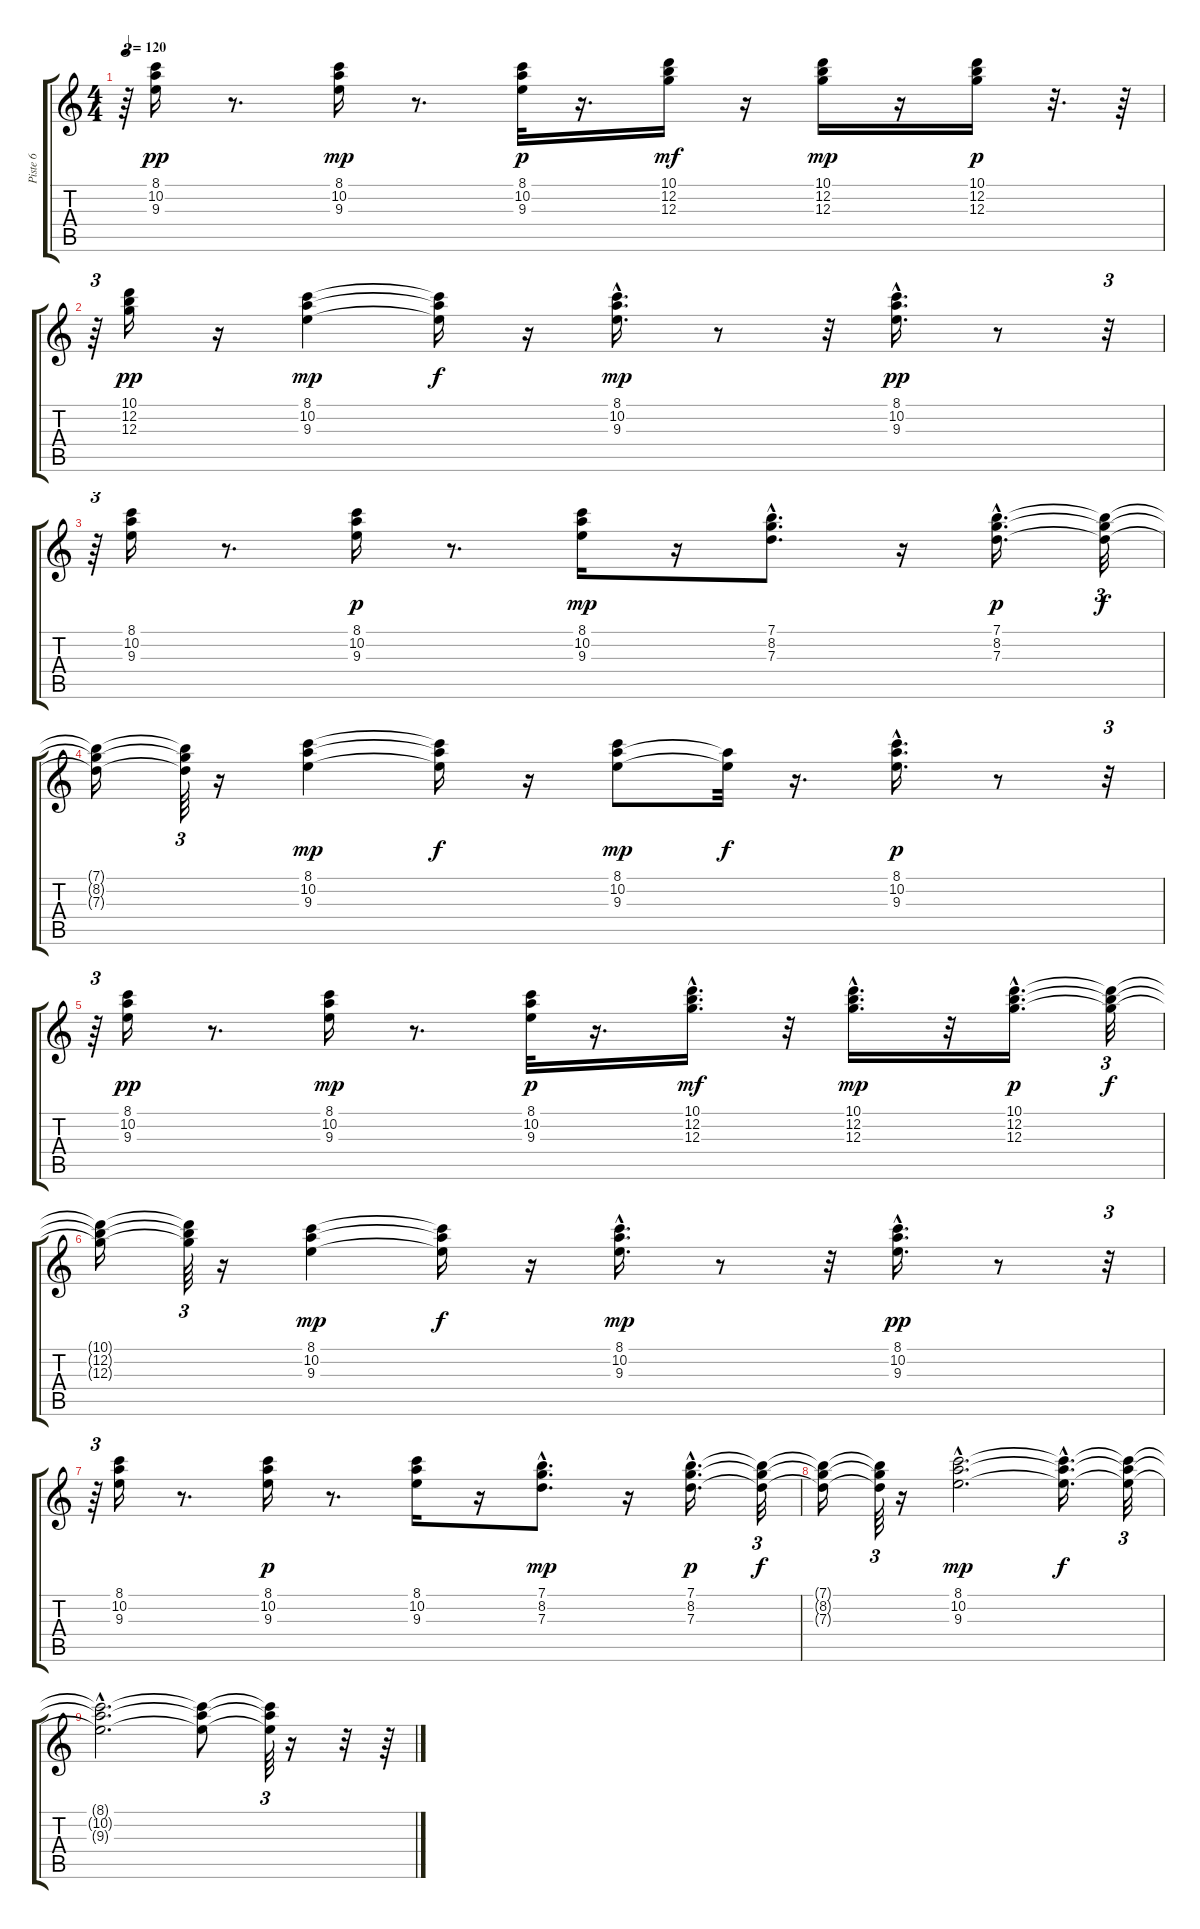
\track ("Piste 6" "Piste 6") {instrument electricbassfinger}
\staff {score tabs}
\tuning (E4 B3 G3 D3 A2 E2) {hide}
\ts (4 4)
\tempo 120
\clef g2
\ks c
r.64{tu (3 2) dy p} (8.1 10.2 9.3).16{dy pp} r.8{d} (8.1 10.2 9.3).16{dy mp} r.8{d} (8.1 10.2 9.3).32{dy p} r.16{d} (10.1 12.2 12.3).16{dy mf} r.16 (10.1 12.2 12.3).16{dy mp} r.16 (10.1 12.2 12.3).16{dy p} r.32{d} r.64 |
r.64{tu (3 2)} (10.1 12.2 12.3).16{dy pp} r.16 (8.1 10.2 9.3).4{dy mp} (8.1{t} 10.2{t} 9.3{t}).16{dy f} r.16 (8.1{hac} 10.2{hac} 9.3{hac}).16{d dy mp} r.8 r.32 (8.1{hac} 10.2{hac} 9.3{hac}).16{d dy pp} r.8 r.32{tu (3 2)} |
r.64{tu (3 2)} (8.1 10.2 9.3).16 r.8{d} (8.1 10.2 9.3).16{dy p} r.8{d} (8.1 10.2 9.3).16{dy mp} r.16 (7.1{hac} 8.2{hac} 7.3{hac}).8{d} r.16 (7.1{hac} 8.2{hac} 7.3{hac}).16{d dy p} (7.1{t} 8.2{t} 7.3{t}).32{tu (3 2) dy f} |
(7.1{t} 8.2{t} 7.3{t}).16 (7.1{t} 8.2{t} 7.3{t}).64{tu (3 2)} r.16 (8.1 10.2 9.3).4{dy mp} (8.1{t} 10.2{t} 9.3{t}).16{dy f} r.16 (8.1 10.2 9.3).8{dy mp} (10.2{t} 9.3{t}).32{dy f} r.16{d} (8.1{hac} 10.2{hac} 9.3{hac}).16{d dy p} r.8 r.32{tu (3 2)} |
r.64{tu (3 2)} (8.1 10.2 9.3).16{dy pp} r.8{d} (8.1 10.2 9.3).16{dy mp} r.8{d} (8.1 10.2 9.3).32{dy p} r.16{d} (10.1{hac} 12.2{hac} 12.3{hac}).16{d dy mf} r.32 (10.1{hac} 12.2{hac} 12.3{hac}).16{d dy mp} r.32 (10.1{hac} 12.2{hac} 12.3{hac}).16{d dy p} (10.1{t} 12.2{t} 12.3{t}).32{tu (3 2) dy f} |
(10.1{t} 12.2{t} 12.3{t}).16 (10.1{t} 12.2{t} 12.3{t}).64{tu (3 2)} r.16 (8.1 10.2 9.3).4{dy mp} (8.1{t} 10.2{t} 9.3{t}).16{dy f} r.16 (8.1{hac} 10.2{hac} 9.3{hac}).16{d dy mp} r.8 r.32 (8.1{hac} 10.2{hac} 9.3{hac}).16{d dy pp} r.8 r.32{tu (3 2)} |
r.64{tu (3 2)} (8.1 10.2 9.3).16 r.8{d} (8.1 10.2 9.3).16{dy p} r.8{d} (8.1 10.2 9.3).16 r.16 (7.1{hac} 8.2{hac} 7.3{hac}).8{d dy mp} r.16 (7.1{hac} 8.2{hac} 7.3{hac}).16{d dy p} (7.1{t} 8.2{t} 7.3{t}).32{tu (3 2) dy f} |
(7.1{t} 8.2{t} 7.3{t}).16 (7.1{t} 8.2{t} 7.3{t}).64{tu (3 2)} r.16 (8.1{hac} 10.2{hac} 9.3{hac}).2{d dy mp} (8.1{hac t} 10.2{hac t} 9.3{hac t}).16{d dy f} (8.1{t} 10.2{t} 9.3{t}).32{tu (3 2)} |
(8.1{hac t} 10.2{hac t} 9.3{hac t}).2{d} (8.1{t} 10.2{t} 9.3{t}).8 (8.1{t} 10.2{t} 9.3{t}).64{tu (3 2)} r.16 r.32 r.64
